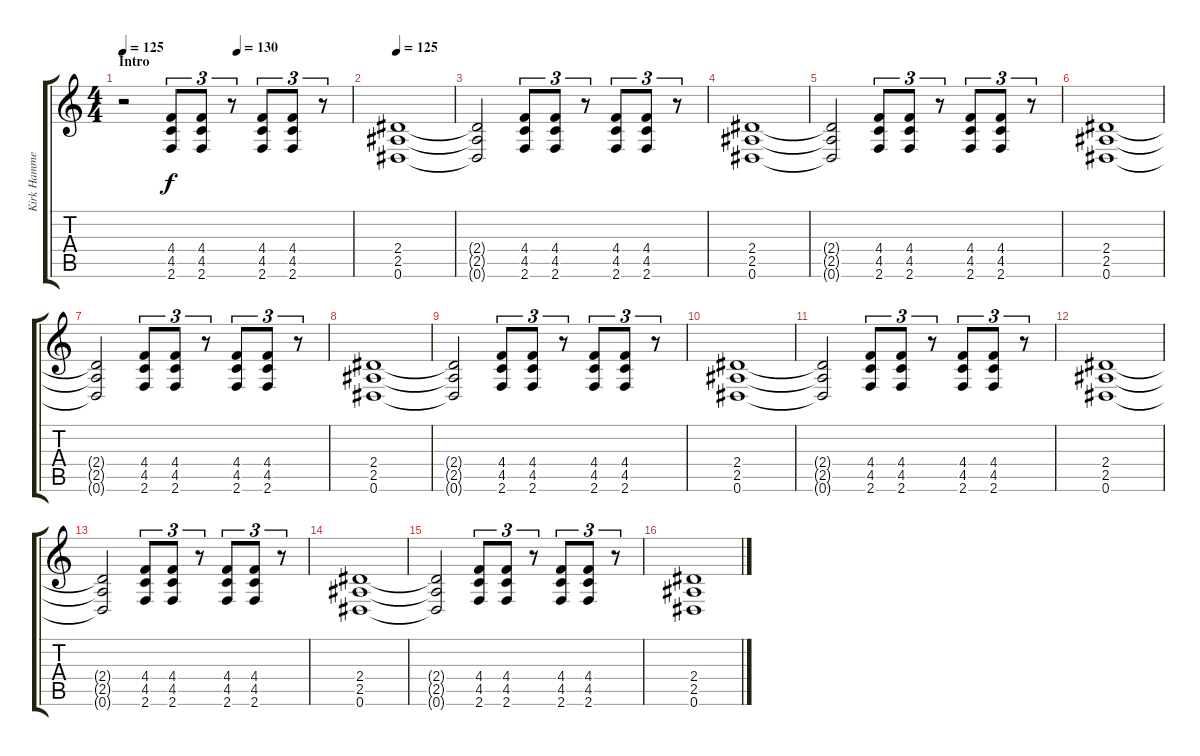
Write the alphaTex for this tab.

\track ("Kirk Hammett (Guitar)" "Kirk Hamme") {instrument distortionguitar}
\staff {score tabs}
\tuning (Eb4 Bb3 Gb3 Db3 Ab2 Eb2) {hide}
\ts (4 4)
\section ("" "Intro")
\tempo 125
\tempo (130 0.5)
\tempo 70
\tempo 125
\clef g2
\ks c
r.2{dy f instrument distortionguitar} (4.4 4.5 2.6).8{tu (3 2)} (4.4 4.5 2.6).8{tu (3 2)} r.8{tu (3 2)} (4.4 4.5 2.6).8{tu (3 2)} (4.4 4.5 2.6).8{tu (3 2)} r.8{tu (3 2)} |
\tempo 125
(2.4 2.5 0.6).1 |
(2.4{t} 2.5{t} 0.6{t}).2 (4.4 4.5 2.6).8{tu (3 2)} (4.4 4.5 2.6).8{tu (3 2)} r.8{tu (3 2)} (4.4 4.5 2.6).8{tu (3 2)} (4.4 4.5 2.6).8{tu (3 2)} r.8{tu (3 2)} |
(2.4 2.5 0.6).1 |
(2.4{t} 2.5{t} 0.6{t}).2 (4.4 4.5 2.6).8{tu (3 2)} (4.4 4.5 2.6).8{tu (3 2)} r.8{tu (3 2)} (4.4 4.5 2.6).8{tu (3 2)} (4.4 4.5 2.6).8{tu (3 2)} r.8{tu (3 2)} |
(2.4 2.5 0.6).1 |
(2.4{t} 2.5{t} 0.6{t}).2 (4.4 4.5 2.6).8{tu (3 2)} (4.4 4.5 2.6).8{tu (3 2)} r.8{tu (3 2)} (4.4 4.5 2.6).8{tu (3 2)} (4.4 4.5 2.6).8{tu (3 2)} r.8{tu (3 2)} |
(2.4 2.5 0.6).1 |
(2.4{t} 2.5{t} 0.6{t}).2 (4.4 4.5 2.6).8{tu (3 2)} (4.4 4.5 2.6).8{tu (3 2)} r.8{tu (3 2)} (4.4 4.5 2.6).8{tu (3 2)} (4.4 4.5 2.6).8{tu (3 2)} r.8{tu (3 2)} |
(2.4 2.5 0.6).1 |
(2.4{t} 2.5{t} 0.6{t}).2 (4.4 4.5 2.6).8{tu (3 2)} (4.4 4.5 2.6).8{tu (3 2)} r.8{tu (3 2)} (4.4 4.5 2.6).8{tu (3 2)} (4.4 4.5 2.6).8{tu (3 2)} r.8{tu (3 2)} |
(2.4 2.5 0.6).1 |
(2.4{t} 2.5{t} 0.6{t}).2 (4.4 4.5 2.6).8{tu (3 2)} (4.4 4.5 2.6).8{tu (3 2)} r.8{tu (3 2)} (4.4 4.5 2.6).8{tu (3 2)} (4.4 4.5 2.6).8{tu (3 2)} r.8{tu (3 2)} |
(2.4 2.5 0.6).1 |
(2.4{t} 2.5{t} 0.6{t}).2 (4.4 4.5 2.6).8{tu (3 2)} (4.4 4.5 2.6).8{tu (3 2)} r.8{tu (3 2)} (4.4 4.5 2.6).8{tu (3 2)} (4.4 4.5 2.6).8{tu (3 2)} r.8{tu (3 2)} |
(2.4 2.5 0.6).1
